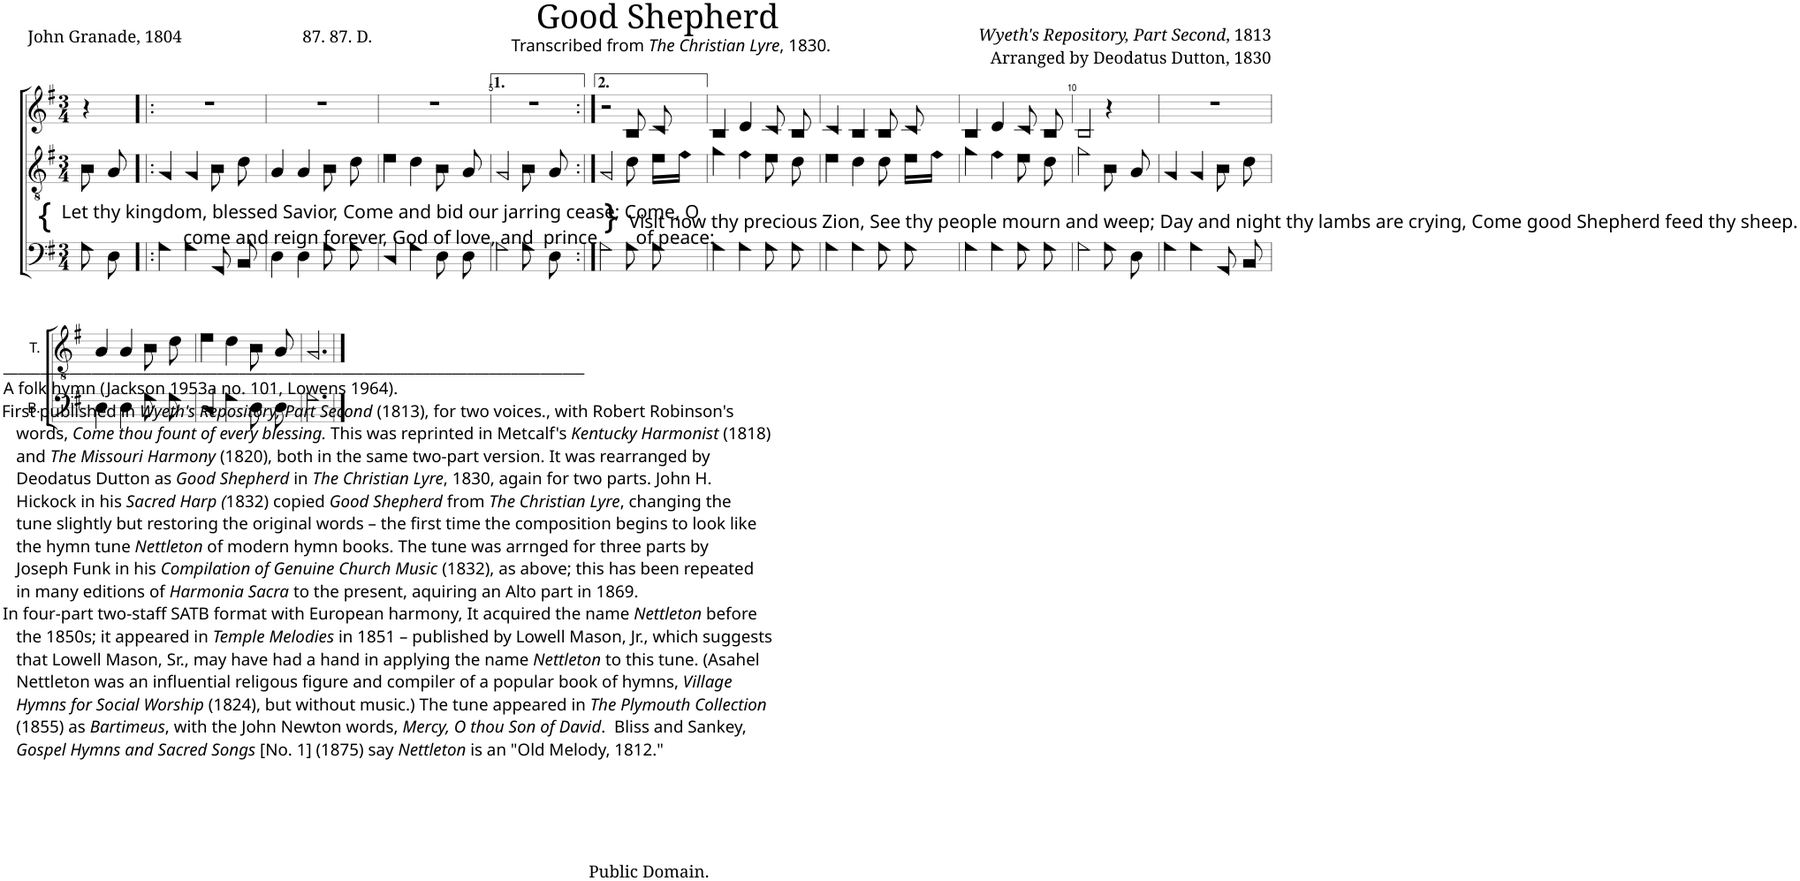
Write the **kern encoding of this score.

**kern	**kern	**kern	**kern
*part4	*part3	*part2	*part1
*staff4	*staff3	*staff2	*staff1
*I"Bass	*I"Tenor	*I"Soprano	*I"Voice
*I'B.	*I'T.	*	*
*clefF4	*clefGv2	*clefG2	*clefG2
*k[f#]	*k[f#]	*k[f#]	*k[f#]
*M3/4	*M3/4	*M3/4	*M3/4
=1	=1	=1	=1
!	!LO:TX:b:t=Let thy kingdom, blessed Savior, Come and bid our jarring cease; Come, O	!	!
!	!LO:TX:b:t=come and reign forever, God of love, and  prince        of peace&colon;	!	!
!	!LO:TX:b:t={	!	!
!LO:TX:b:t=_______________________________________________________________________________	!	!	!
!LO:TX:b:t=A folk hymn (Jackson 1953a no. 101, Lowens 1964).	!	!	!
!LO:TX:b:t=First published in	!	!	!
!LO:TX:b:i:t=Wyeth's Repository, Part Second	!	!	!
!LO:TX:b:t=(1813), for two voices., with Robert Robinson's	!	!	!
!LO:TX:b:t=words,	!	!	!
!LO:TX:b:i:t=Come thou fount of every blessing.	!	!	!
!LO:TX:b:t=This was reprinted in Metcalf's	!	!	!
!LO:TX:b:i:t=Kentucky Harmonist	!	!	!
!LO:TX:b:t=(1818)	!	!	!
!LO:TX:b:t=and	!	!	!
!LO:TX:b:i:t=The Missouri Harmony	!	!	!
!LO:TX:b:t=(1820), both in the same two-part version. It was rearranged by	!	!	!
!LO:TX:b:t=Deodatus Dutton as	!	!	!
!LO:TX:b:i:t=Good Shepherd	!	!	!
!LO:TX:b:t=in	!	!	!
!LO:TX:b:i:t=The Christian Lyre	!	!	!
!LO:TX:b:t=, 1830, again for two parts. John H.	!	!	!
!LO:TX:b:t=Hickock in his	!	!	!
!LO:TX:b:i:t=Sacred Harp (	!	!	!
!LO:TX:b:t=1832) copied	!	!	!
!LO:TX:b:i:t=Good Shepherd	!	!	!
!LO:TX:b:t=from	!	!	!
!LO:TX:b:i:t=The Christian Lyre	!	!	!
!LO:TX:b:t=, changing the	!	!	!
!LO:TX:b:t=tune slightly but restoring the original words – the first time the composition begins to look like	!	!	!
!LO:TX:b:t=the hymn tune	!	!	!
!LO:TX:b:i:t=Nettleton	!	!	!
!LO:TX:b:t=of modern hymn books. The tune was arrnged for three parts by	!	!	!
!LO:TX:b:t=Joseph Funk in his	!	!	!
!LO:TX:b:i:t=Compilation of Genuine Church Music	!	!	!
!LO:TX:b:t=(1832), as above; this has been repeated	!	!	!
!LO:TX:b:t=in many editions of	!	!	!
!LO:TX:b:i:t=Harmonia Sacra	!	!	!
!LO:TX:b:t=to the present, aquiring an Alto part in 1869.	!	!	!
!LO:TX:b:t=In four-part two-staff SATB format with European harmony, It acquired the name	!	!	!
!LO:TX:b:i:t=Nettleton	!	!	!
!LO:TX:b:t=before	!	!	!
!LO:TX:b:t=the 1850s; it appeared in	!	!	!
!LO:TX:b:i:t=Temple Melodies	!	!	!
!LO:TX:b:t=in 1851 – published by Lowell Mason, Jr., which suggests	!	!	!
!LO:TX:b:t=that Lowell Mason, Sr., may have had a hand in applying the name	!	!	!
!LO:TX:b:i:t=Nettleton	!	!	!
!LO:TX:b:t=to this tune. (Asahel	!	!	!
!LO:TX:b:t=Nettleton was an influential religous figure and compiler of a popular book of hymns,	!	!	!
!LO:TX:b:i:t=Village	!	!	!
!LO:TX:b:t=Hymns for Social Worship	!	!	!
!LO:TX:b:t=(1824), but without music.) The tune appeared in	!	!	!
!LO:TX:b:i:t=The Plymouth Collection	!	!	!
!LO:TX:b:t=(1855) as	!	!	!
!LO:TX:b:i:t=Bartimeus	!	!	!
!LO:TX:b:t=, with the John Newton words,	!	!	!
!LO:TX:b:i:t=Mercy, O thou Son of David	!	!	!
!LO:TX:b:t=.  Bliss and Sankey,	!	!	!
!LO:TX:b:i:t=Gospel Hymns and Sacred Songs	!	!	!
!LO:TX:b:t=[No. 1] (1875) say	!	!	!
!LO:TX:b:i:t=Nettleton	!	!	!
!LO:TX:b:t=is an "Old Melody, 1812."	!	!	!
8G!\L	8B!\	4r	4r
8D!\J	8A!/	.	.
=2!|:	=2!|:	=2!|:	=2!|:
4G!\	4G!/	2.r	2.r
4G!\	4G!/	.	.
8GG!/L	8B!\	.	.
8BB!/J	8d!\	.	.
=3	=3	=3	=3
4D!\	4A!/	2.r	2.r
4D!\	4A!/	.	.
8G!\L	8B!\	.	.
8G!\J	8d!\	.	.
=4	=4	=4	=4
4C!/	4e!\	2.r	2.r
4G!\	4d!\	.	.
8D!\L	8B!\	.	.
8D!\J	8A!/	.	.
=5	=5	=5	=5
2G!\	2G!/	2.r	2.r
8G!\L	8B!\	.	.
8D!\J	8A!/	.	.
=6:|!	=6:|!	=6:|!	=6:|!
2G!\	2G!/	2r	2.r
8G!\L	8d!\	8B!/L	.
!	!LO:TX:b:t=Visit now thy precious Zion, See thy people mourn and weep; Day and night thy lambs are crying, Come good Shepherd feed thy sheep.	!	!
!	!LO:TX:b:t=}	!	!
8G!\J	16e!\LL	8c!/J	.
.	16f#!\JJ	.	.
=7	=7	=7	=7
4G!\	4g!\	4B!/	2.r
4G!\	4f#!\	4d!/	.
8G!\L	8e!\	8c!/L	.
8G!\J	8d!\	8B!/J	.
=8	=8	=8	=8
4G!\	4e!\	4c!/	2.r
4G!\	4d!\	4B!/	.
8G!\L	8d!\	8B!/L	.
8G!\J	16e!\LL	8c!/J	.
.	16f#!\JJ	.	.
=9	=9	=9	=9
4G!\	4g!\	4B!/	2.r
4G!\	4f#!\	4d!/	.
8G!\L	8e!\	8c!/L	.
8G!\J	8d!\	8B!/J	.
=10	=10	=10	=10
2G!\	2g!\	2B!/	2r
8G!\L	8B!\	4r	4r
8D!\J	8A!/	.	.
=11	=11	=11	=11
4G!\	4G!/	2.r	2.r
4G!\	4G!/	.	.
8GG!/L	8B!\	.	.
8BB!/J	8d!\	.	.
!!LO:LB:g=z
=12	=12	=12	=12
4D!\	4A!/	2.r	2.r
4D!\	4A!/	.	.
8G!\L	8B!\	.	.
8G!\J	8d!\	.	.
=13	=13	=13	=13
4C!/	4e!\	2.r	2.r
4G!\	4d!\	.	.
8D!\L	8B!\	.	.
8D!\J	8A!/	.	.
=14	=14	=14	=14
2.G!\	2.G!/	2.r	2.r
==	==	==	==
*-	*-	*-	*-
